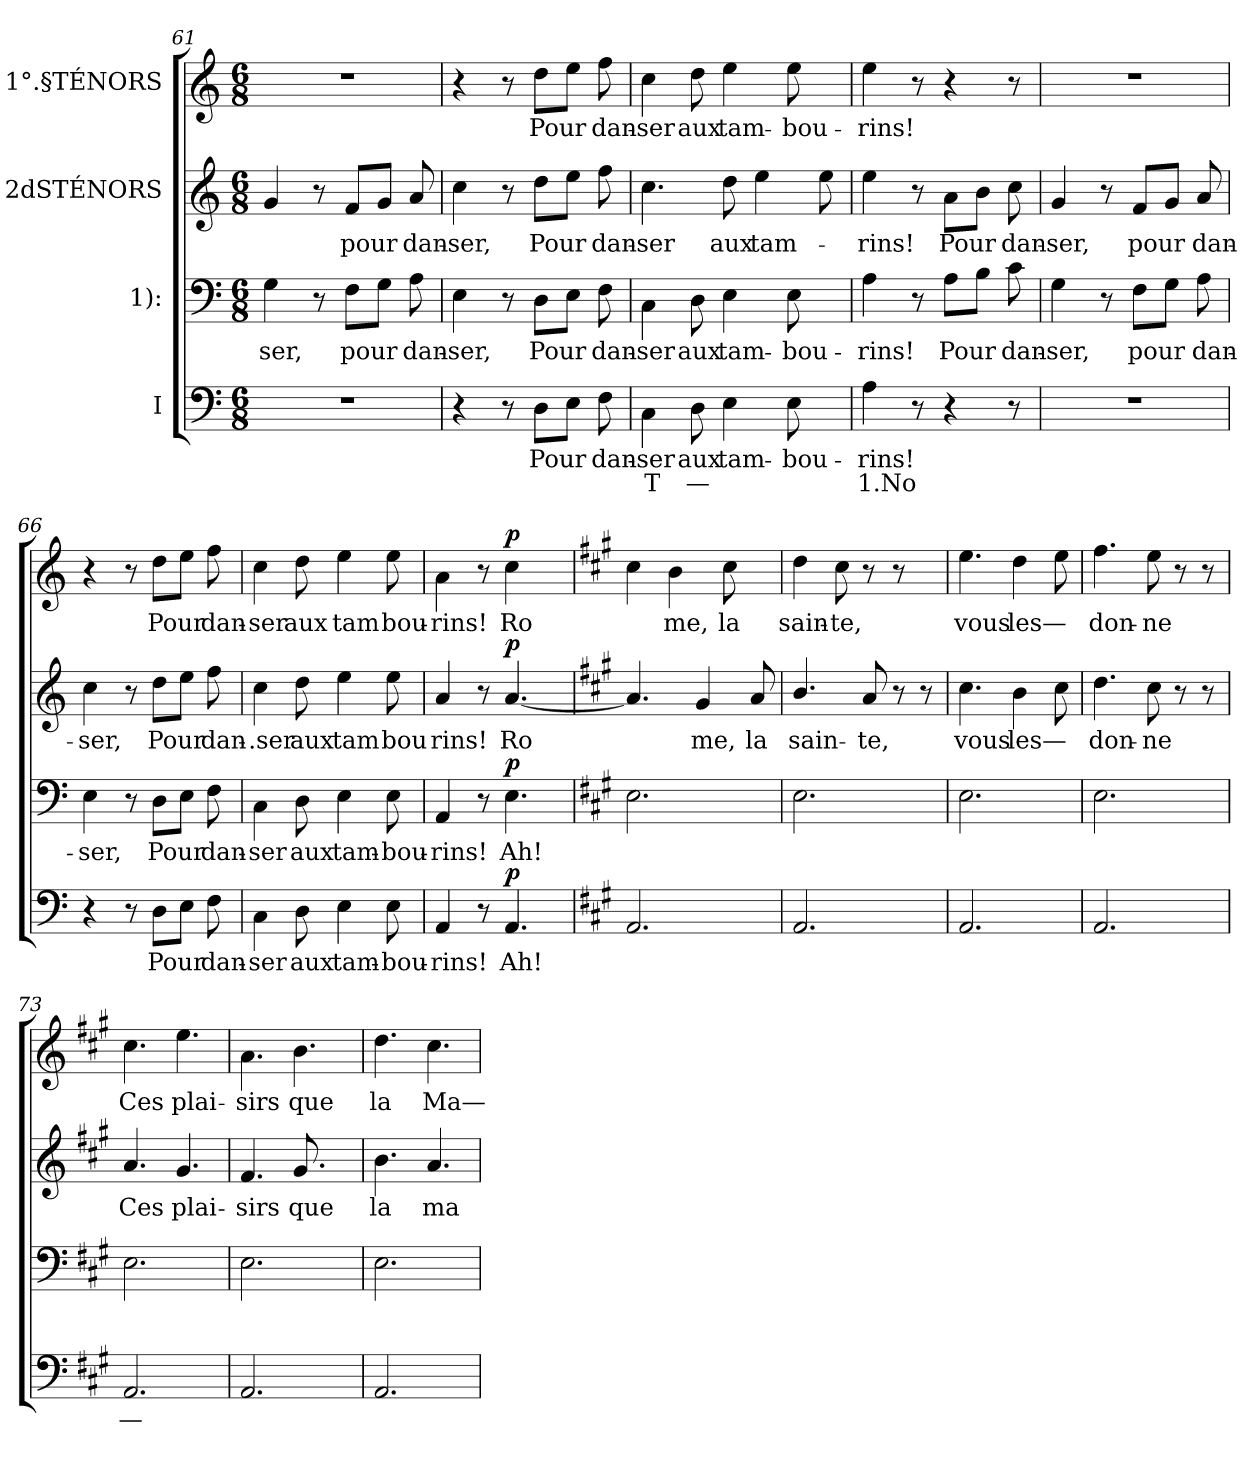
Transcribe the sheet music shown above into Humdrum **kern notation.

**kern	**text	**text	**dynam	**kern	**text	**dynam	**kern	**text	**dynam	**kern	**text	**dynam
*part4	*part4	*part4	*part4	*part3	*part3	*part3	*part2	*part2	*part2	*part1	*part1	*part1
*staff4	*staff4	*staff4	*staff4	*staff3	*staff3	*staff3	*staff2	*staff2	*staff2	*staff1	*staff1	*staff1
*I"I	*	*	*	*I"1):	*	*	*I"2dSTÉNORS	*	*	*I"1°.§TÉNORS	*	*
*clefF4	*	*	*	*clefF4	*	*	*clefG2	*	*	*clefG2	*	*
*k[]	*	*	*	*k[]	*	*	*k[]	*	*	*k[]	*	*
*M6/8	*	*	*	*M6/8	*	*	*M6/8	*	*	*M6/8	*	*
=61	=61	=61	=61	=61	=61	=61	=61	=61	=61	=61	=61	=61
2.r	.	.	.	4Gi\	ser,	.	4gi/	--	.	2.r	.	.
.	.	.	.	8r	.	.	8r	.	.	.	.	.
.	.	.	.	8Fi\L	pour	.	8fi/L	pour	.	.	.	.
.	.	.	.	8Gi\J	.	.	8gi/J	.	.	.	.	.
.	.	.	.	8Ai\	dan-	.	8ai/	dan-	.	.	.	.
=62	=62	=62	=62	=62	=62	=62	=62	=62	=62	=62	=62	=62
4r	.	.	.	4Ei\	ser,	.	4cci\	ser,	.	4r	.	.
8r	.	.	.	8r	.	.	8r	.	.	8r	.	.
8Di\L	Pour	.	.	8Di\L	Pour	.	8ddi\L	Pour	.	8ddi\L	Pour	.
8Ei\J	.	.	.	8Ei\J	.	.	8eei\J	.	.	8eei\J	.	.
8Fi\	dan-	.	.	8Fi\	dan-	.	8ffi\	dan-	.	8ffi\	dan-	.
!!LO:LB:g=z
=63	=63	=63	=63	=63	=63	=63	=63	=63	=63	=63	=63	=63
4Ci\	ser	T	.	4Ci\	ser	.	4.cci\	ser	.	4cci\	ser	.
8Di\	aux	—	.	8Di\	aux	.	.	.	.	8ddi\	aux	.
4Ei\	tam-	.	.	4Ei\	tam-	.	8ddi\	aux	.	4eei\	tam-	.
.	.	.	.	.	.	.	4eei\	tam-	.	.	.	.
8Ei\	bou-	.	.	8Ei\	bou-	.	.	.	.	8eei\	bou-	.
8ryy	.	.	.	8ryy	.	.	8eej\	.	.	8ryy	.	.
=64	=64	=64	=64	=64	=64	=64	=64	=64	=64	=64	=64	=64
4Ai\	rins!	1.No	.	4Ai\	rins!	.	4eei\	rins!	.	4eei\	rins!	.
8r	.	.	.	8r	.	.	8r	.	.	8r	.	.
4r	.	.	.	8Ai\L	Pour	.	8ai\L	Pour	.	4r	.	.
.	.	.	.	8Bi\J	.	.	8bi\J	.	.	.	.	.
8r	.	.	.	8ci\	dan-	.	8cci\	dan-	.	8r	.	.
=65	=65	=65	=65	=65	=65	=65	=65	=65	=65	=65	=65	=65
2.r	.	.	.	4Gi\	ser,	.	4gi/	ser,	.	2.r	.	.
.	.	.	.	8r	.	.	8r	.	.	.	.	.
.	.	.	.	8Fi\L	pour	.	8fi/L	pour	.	.	.	.
.	.	.	.	8Gi\J	.	.	8gi/J	.	.	.	.	.
.	.	.	.	8Ai\	dan-	.	8ai/	dan-	.	.	.	.
=66	=66	=66	=66	=66	=66	=66	=66	=66	=66	=66	=66	=66
4r	.	.	.	4Ei\	ser,	.	4cci\	ser,	.	4r	.	.
8r	.	.	.	8r	.	.	8r	.	.	8r	.	.
8Di\L	Pour	.	.	8Di\L	Pour	.	8ddi\L	Pour	.	8ddi\L	Pour	.
8Ei\J	.	.	.	8Ei\J	.	.	8eei\J	.	.	8eei\J	.	.
8Fi\	dan-	.	.	8Fi\	dan-	.	8ffi\	dan-	.	8ffi\	dan-	.
!!LO:LB:g=z
=67	=67	=67	=67	=67	=67	=67	=67	=67	=67	=67	=67	=67
4Ci\	ser	.	.	4Ci\	ser	.	4cci\	.ser	.	4cci\	ser	.
8Di\	aux	.	.	8Di\	aux	.	8ddi\	aux	.	8ddi\	aux	.
4Ei\	tam-	.	.	4Ei\	tam-	.	4eei\	tam	.	4eei\	tam	.
8Ei\	bou-	.	.	8Ei\	bou-	.	8eei\	bou	.	8eei\	bou-	.
=68	=68	=68	=68	=68	=68	=68	=68	=68	=68	=68	=68	=68
4AAi/	rins!	.	.	4AAi/	rins!	.	4ai/	rins!	.	4ai\	rins!	.
8r	.	.	.	8r	.	.	8r	.	.	8r	.	.
!	!	!	!LO:DY:a	!	!	!LO:DY:a	!	!	!LO:DY:a	!	!	!LO:DY:a
4.AAi/	Ah!	.	p	4.Ei\	Ah!	p	[4.ai/	Ro	p	4cci\	Ro	p
.	.	.	.	.	.	.	.	.	.	8ryy	.	.
=69	=69	=69	=69	=69	=69	=69	=69	=69	=69	=69	=69	=69
*k[f#c#g#]	*	*	*	*k[f#c#g#]	*	*	*k[f#c#g#]	*	*	*k[f#c#g#]	*	*
2.AAi/	.	.	.	2.Ei\	.	.	4.ai/]	.	.	4cc#i\	.	.
.	.	.	.	.	.	.	.	.	.	4bi\	me,	.
.	.	.	.	.	.	.	4g#i/	me,	.	.	.	.
.	.	.	.	.	.	.	.	.	.	8cc#i\	la	.
.	.	.	.	.	.	.	8ai/	la	.	8ryy	.	.
=70	=70	=70	=70	=70	=70	=70	=70	=70	=70	=70	=70	=70
2.AAi/	.	.	.	2.Ei\	.	.	4.bi/	sain-	.	4ddi\	sain-	.
.	.	.	.	.	.	.	.	.	.	8cc#i\	te,	.
.	.	.	.	.	.	.	8ai/	te,	.	8r	.	.
.	.	.	.	.	.	.	8r	.	.	8r	.	.
.	.	.	.	.	.	.	8r	.	.	8ryy	.	.
=71	=71	=71	=71	=71	=71	=71	=71	=71	=71	=71	=71	=71
2.AAi/	.	.	.	2.Ei\	.	.	4.cc#i\	vous	.	4.eei\	vous	.
.	.	.	.	.	.	.	4bi\	les—	.	4ddi\	les—	.
.	.	.	.	.	.	.	8cc#i\	.	.	8eei\	.	.
=72	=72	=72	=72	=72	=72	=72	=72	=72	=72	=72	=72	=72
2.AAi/	.	.	.	2.Ei\	.	.	4.ddi\	don-	.	4.ff#i\	don-	.
.	.	.	.	.	.	.	8cc#i\	ne	.	8eei\	ne	.
.	.	.	.	.	.	.	8r	.	.	8r	.	.
.	.	.	.	.	.	.	8r	.	.	8r	.	.
!!LO:PB:g=z
=73	=73	=73	=73	=73	=73	=73	=73	=73	=73	=73	=73	=73
2.AAi/	—	.	.	2.Ei\	.	.	4.ai/	Ces	.	4.cc#i\	Ces	.
.	.	.	.	.	.	.	4.g#i/	plai-	.	4.eei\	plai-	.
=74	=74	=74	=74	=74	=74	=74	=74	=74	=74	=74	=74	=74
2.AAi/	.	.	.	2.Ei\	.	.	4.f#i/	sirs	.	4.ai\	sirs	.
.	.	.	.	.	.	.	8.g#i/	que	.	4.bi\	que	.
.	.	.	.	.	.	.	8.ryy	.	.	.	.	.
=75	=75	=75	=75	=75	=75	=75	=75	=75	=75	=75	=75	=75
2.AAi/	.	.	.	2.Ei\	.	.	4.bi\	la	.	4.ddi\	la	.
.	.	.	.	.	.	.	4.ai/	ma-	.	4.cc#i\	Ma—	.
=	=	=	=	=	=	=	=	=	=	=	=	=
*-	*-	*-	*-	*-	*-	*-	*-	*-	*-	*-	*-	*-
